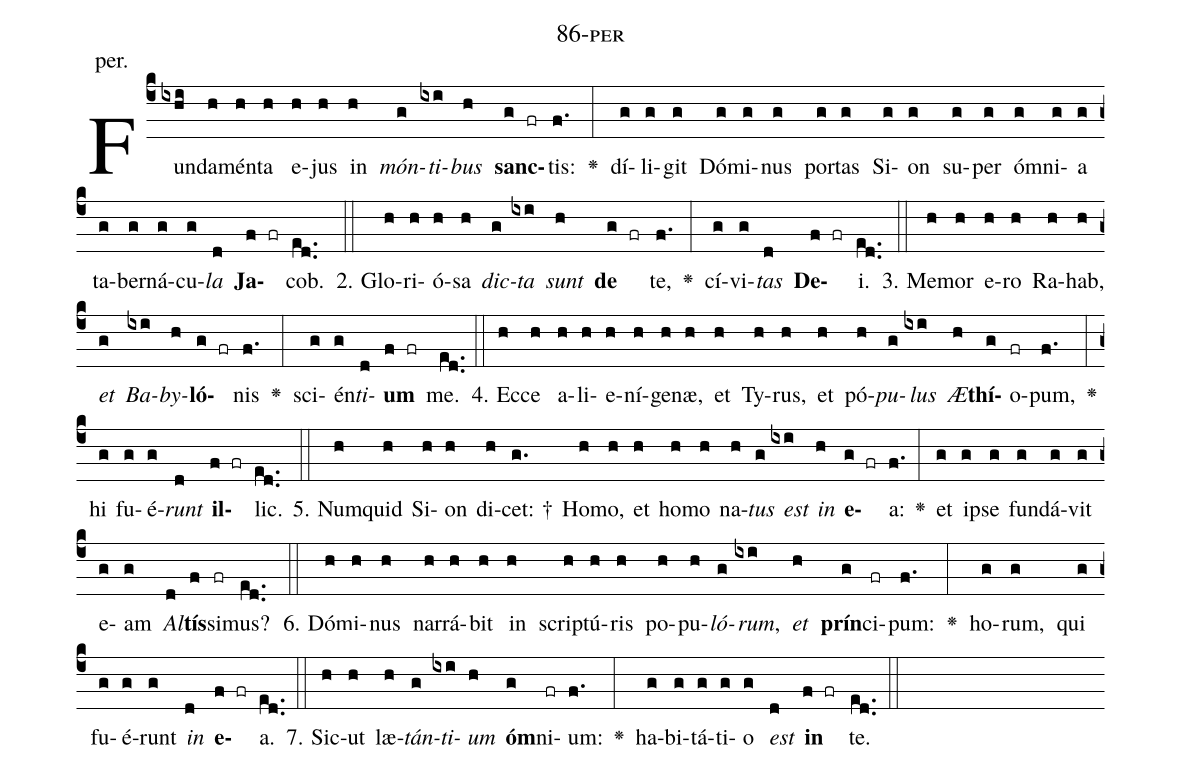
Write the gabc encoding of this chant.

name: 86-per;
annotation: per.;
%%
(c4)Fun(ixhi)da(h)mén(h)ta(h) e(h)jus(h) in(h) <i>món</i>(g)<i>ti</i>(ixi)<i>bus</i>(h) <b>sanc</b>(g fr)tis:(f.) <v>\greheightstar</v>(:) dí(g)li(g)git(g) Dó(g)mi(g)nus(g) por(g)tas(g) Si(g)on(g) su(g)per(g) óm(g)ni(g)a(g) ta(g)ber(g)ná(g)cu(g)<i>la</i>(d) <b>Ja</b>(f fr)cob.(ed..) (::)
2. Glo(h)ri(h)ó(h)sa(h) <i>dic</i>(g)<i>ta</i>(ixi) <i>sunt</i>(h) <b>de</b>(g fr) te,(f.) <v>\greheightstar</v>(:) cí(g)vi(g)<i>tas</i>(d) <b>De</b>(f fr)i.(ed..) (::)
3. Me(h)mor(h) e(h)ro(h) Ra(h)hab,(h) <i>et</i>(g) <i>Ba</i>(ixi)<i>by</i>(h)<b>ló</b>(g fr)nis(f.) <v>\greheightstar</v>(:) sci(g)én(g)<i>ti</i>(d)<b>um</b>(f fr) me.(ed..) (::)
4. Ec(h)ce(h) a(h)li(h)e(h)ní(h)ge(h)næ,(h) et(h) Ty(h)rus,(h) et(h) pó(h)<i>pu</i>(g)<i>lus</i>(ixi) <i>Æ</i>(h)<b>thí</b>(g)o(fr)pum,(f.) <v>\greheightstar</v>(:) hi(g) fu(g)é(g)<i>runt</i>(d) <b>il</b>(f fr)lic.(ed..) (::)
5. Num(h)quid(h) Si(h)on(h) di(h)cet: †(g.) Ho(h)mo,(h) et(h) ho(h)mo(h) na(h)<i>tus</i>(g) <i>est</i>(ixi) <i>in</i>(h) <b>e</b>(g fr)a:(f.) <v>\greheightstar</v>(:) et(g) ip(g)se(g) fun(g)dá(g)vit(g) e(g)am(g) <i>Al</i>(d)<b>tís</b>(f)si(fr)mus?(ed..) (::)
6. Dó(h)mi(h)nus(h) nar(h)rá(h)bit(h) in(h) scrip(h)tú(h)ris(h) po(h)pu(h)<i>ló</i>(g)<i>rum</i>,(ixi) <i>et</i>(h) <b>prín</b>(g)ci(fr)pum:(f.) <v>\greheightstar</v>(:) ho(g)rum,(g) qui(g) fu(g)é(g)runt(g) <i>in</i>(d) <b>e</b>(f fr)a.(ed..) (::)
7. Sic(h)ut(h) læ(h)<i>tán</i>(g)<i>ti</i>(ixi)<i>um</i>(h) <b>óm</b>(g)ni(fr)um:(f.) <v>\greheightstar</v>(:) ha(g)bi(g)tá(g)ti(g)o(g) <i>est</i>(d) <b>in</b>(f fr) te.(ed..) (::)
